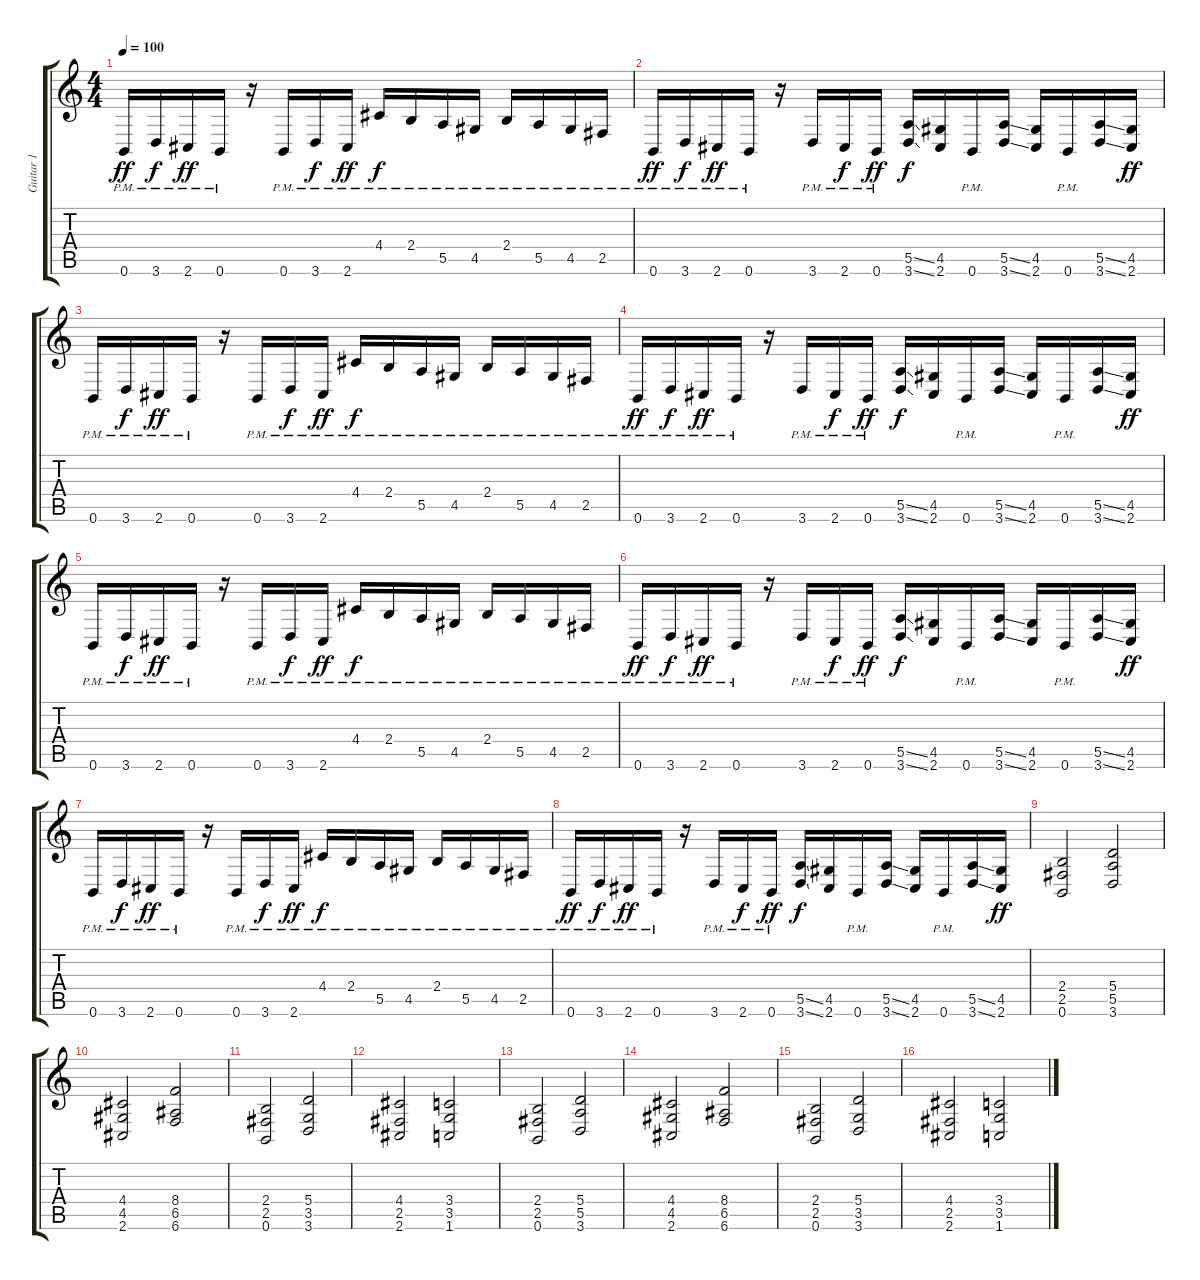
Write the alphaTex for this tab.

\track ("Guitar 1" "Guitar 1") {instrument distortionguitar}
\staff {score tabs}
\tuning (B3 Gb3 D3 A2 E2 B1) {hide}
\ts (4 4)
\tempo 100
\clef g2
\ks c
0.6{pm}.16{dy ff} 3.6{pm}.16{dy f} 2.6{pm}.16{dy ff} 0.6{pm}.16 r.16 0.6{pm}.16 3.6{pm}.16{dy f} 2.6{pm}.16{dy ff} 4.4{pm}.16{dy f} 2.4{pm}.16 5.5{pm}.16 4.5{pm}.16 2.4{pm}.16 5.5{pm}.16 4.5{pm}.16 2.5{pm}.16 |
0.6{pm}.16{dy ff} 3.6{pm}.16{dy f} 2.6{pm}.16{dy ff} 0.6{pm}.16 r.16 3.6{pm}.16 2.6{pm}.16{dy f} 0.6{pm}.16{dy ff} (5.5{ss} 3.6{ss}).16{dy f} (4.5 2.6).16 0.6{pm}.16 (5.5{ss} 3.6{ss}).16 (4.5 2.6).16 0.6{pm}.16 (5.5{ss} 3.6{ss}).16 (4.5 2.6).16{dy ff} |
0.6{pm}.16 3.6{pm}.16{dy f} 2.6{pm}.16{dy ff} 0.6{pm}.16 r.16 0.6{pm}.16 3.6{pm}.16{dy f} 2.6{pm}.16{dy ff} 4.4{pm}.16{dy f} 2.4{pm}.16 5.5{pm}.16 4.5{pm}.16 2.4{pm}.16 5.5{pm}.16 4.5{pm}.16 2.5{pm}.16 |
0.6{pm}.16{dy ff} 3.6{pm}.16{dy f} 2.6{pm}.16{dy ff} 0.6{pm}.16 r.16 3.6{pm}.16 2.6{pm}.16{dy f} 0.6{pm}.16{dy ff} (5.5{ss} 3.6{ss}).16{dy f} (4.5 2.6).16 0.6{pm}.16 (5.5{ss} 3.6{ss}).16 (4.5 2.6).16 0.6{pm}.16 (5.5{ss} 3.6{ss}).16 (4.5 2.6).16{dy ff} |
0.6{pm}.16 3.6{pm}.16{dy f} 2.6{pm}.16{dy ff} 0.6{pm}.16 r.16 0.6{pm}.16 3.6{pm}.16{dy f} 2.6{pm}.16{dy ff} 4.4{pm}.16{dy f} 2.4{pm}.16 5.5{pm}.16 4.5{pm}.16 2.4{pm}.16 5.5{pm}.16 4.5{pm}.16 2.5{pm}.16 |
0.6{pm}.16{dy ff} 3.6{pm}.16{dy f} 2.6{pm}.16{dy ff} 0.6{pm}.16 r.16 3.6{pm}.16 2.6{pm}.16{dy f} 0.6{pm}.16{dy ff} (5.5{ss} 3.6{ss}).16{dy f} (4.5 2.6).16 0.6{pm}.16 (5.5{ss} 3.6{ss}).16 (4.5 2.6).16 0.6{pm}.16 (5.5{ss} 3.6{ss}).16 (4.5 2.6).16{dy ff} |
0.6{pm}.16 3.6{pm}.16{dy f} 2.6{pm}.16{dy ff} 0.6{pm}.16 r.16 0.6{pm}.16 3.6{pm}.16{dy f} 2.6{pm}.16{dy ff} 4.4{pm}.16{dy f} 2.4{pm}.16 5.5{pm}.16 4.5{pm}.16 2.4{pm}.16 5.5{pm}.16 4.5{pm}.16 2.5{pm}.16 |
0.6{pm}.16{dy ff} 3.6{pm}.16{dy f} 2.6{pm}.16{dy ff} 0.6{pm}.16 r.16 3.6{pm}.16 2.6{pm}.16{dy f} 0.6{pm}.16{dy ff} (5.5{ss} 3.6{ss}).16{dy f} (4.5 2.6).16 0.6{pm}.16 (5.5{ss} 3.6{ss}).16 (4.5 2.6).16 0.6{pm}.16 (5.5{ss} 3.6{ss}).16 (4.5 2.6).16{dy ff} |
(2.4 2.5 0.6).2 (5.4 5.5 3.6).2 |
(4.4 4.5 2.6).2 (8.4 6.5 6.6).2 |
(2.4 2.5 0.6).2 (5.4 3.5 3.6).2 |
(4.4 2.5 2.6).2 (3.4 3.5 1.6).2 |
(2.4 2.5 0.6).2 (5.4 5.5 3.6).2 |
(4.4 4.5 2.6).2 (8.4 6.5 6.6).2 |
(2.4 2.5 0.6).2 (5.4 3.5 3.6).2 |
(4.4 2.5 2.6).2 (3.4 3.5 1.6).2
